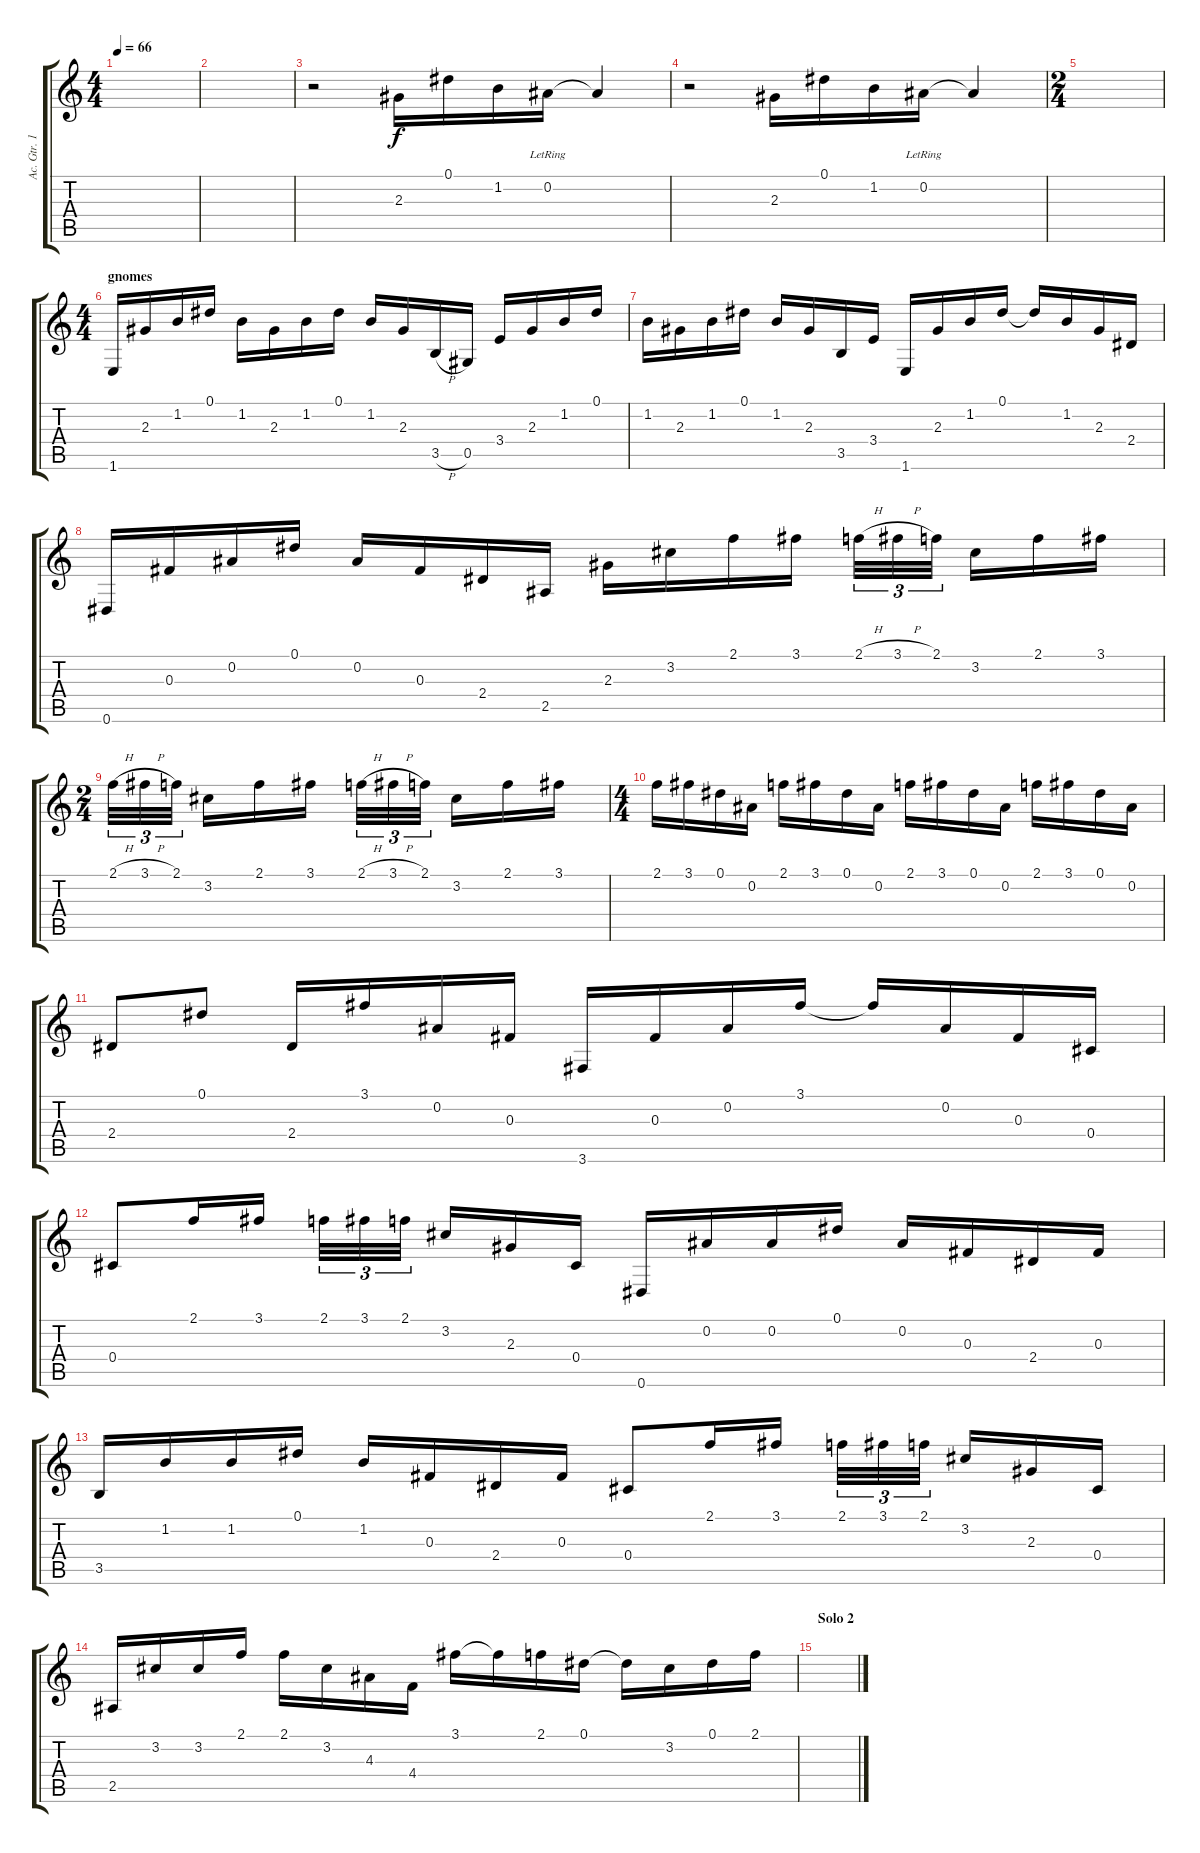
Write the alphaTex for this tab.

\track ("Ac. Gtr. 1" "Ac. Gtr. 1") {instrument acousticguitarsteel}
\staff {score tabs}
\tuning (Eb4 Bb3 Gb3 Db3 Ab2 Eb2) {hide}
\ts (4 4)
\tempo 66
\clef g2
\ks c
|
|
r.2 2.3.16 0.1.16 1.2.16 0.2{lr}.16 0.2{t}.4 |
r.2 2.3.16 0.1.16 1.2.16 0.2{lr}.16 0.2{t}.4 |
\ts (2 4)
|
\ts (4 4)
\section ("" "gnomes")
1.6.16 2.3.16 1.2.16 0.1.16 1.2.16 2.3.16 1.2.16 0.1.16 1.2.16 2.3.16 3.5{h}.16 0.5.16 3.4.16 2.3.16 1.2.16 0.1.16 |
1.2.16 2.3.16 1.2.16 0.1.16 1.2.16 2.3.16 3.5.16 3.4.16 1.6.16 2.3.16 1.2.16 0.1.16 0.1{t}.16 1.2.16 2.3.16 2.4.16 |
0.6.16 0.3.16 0.2.16 0.1.16 0.2.16 0.3.16 2.4.16 2.5.16 2.3.16 3.2.16 2.1.16 3.1.16 2.1{h}.32{tu (3 2)} 3.1{h}.32{tu (3 2)} 2.1.32{tu (3 2)} 3.2.16 2.1.16 3.1.16 |
\ts (2 4)
2.1{h}.32{tu (3 2)} 3.1{h}.32{tu (3 2)} 2.1.32{tu (3 2)} 3.2.16 2.1.16 3.1.16 2.1{h}.32{tu (3 2)} 3.1{h}.32{tu (3 2)} 2.1.32{tu (3 2)} 3.2.16 2.1.16 3.1.16 |
\ts (4 4)
2.1.16 3.1.16 0.1.16 0.2.16 2.1.16 3.1.16 0.1.16 0.2.16 2.1.16 3.1.16 0.1.16 0.2.16 2.1.16 3.1.16 0.1.16 0.2.16 |
2.4.8 0.1.8 2.4.16 3.1.16 0.2.16 0.3.16 3.6.16 0.3.16 0.2.16 3.1.16 3.1{t}.16 0.2.16 0.3.16 0.4.16 |
0.4.8 2.1.16 3.1.16 2.1.32{tu (3 2)} 3.1.32{tu (3 2)} 2.1.32{tu (3 2)} 3.2.16 2.3.16 0.4.16 0.6.16 0.2.16 0.2.16 0.1.16 0.2.16 0.3.16 2.4.16 0.3.16 |
3.5.16 1.2.16 1.2.16 0.1.16 1.2.16 0.3.16 2.4.16 0.3.16 0.4.8 2.1.16 3.1.16 2.1.32{tu (3 2)} 3.1.32{tu (3 2)} 2.1.32{tu (3 2)} 3.2.16 2.3.16 0.4.16 |
2.5.16 3.2.16 3.2.16 2.1.16 2.1.16 3.2.16 4.3.16 4.4.16 3.1.16 3.1{t}.16 2.1.16 0.1.16 0.1{t}.16 3.2.16 0.1.16 2.1.16 |
\section ("" "Solo 2")
